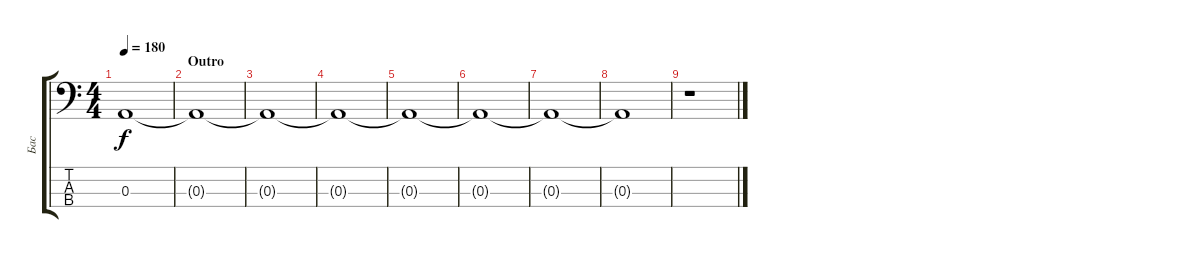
\track ("Бас" "Бас") {instrument electricbassfinger}
\staff {score tabs}
\tuning (G2 D2 A1 E1) {hide}
\ts (4 4)
\tempo 180
\clef f4
\ks c
0.3.1{dy f} |
\section ("" "Outro")
0.3{t}.1 |
0.3{t}.1 |
0.3{t}.1 |
0.3{t}.1 |
0.3{t}.1 |
0.3{t}.1 |
0.3{t}.1 |
r.1
